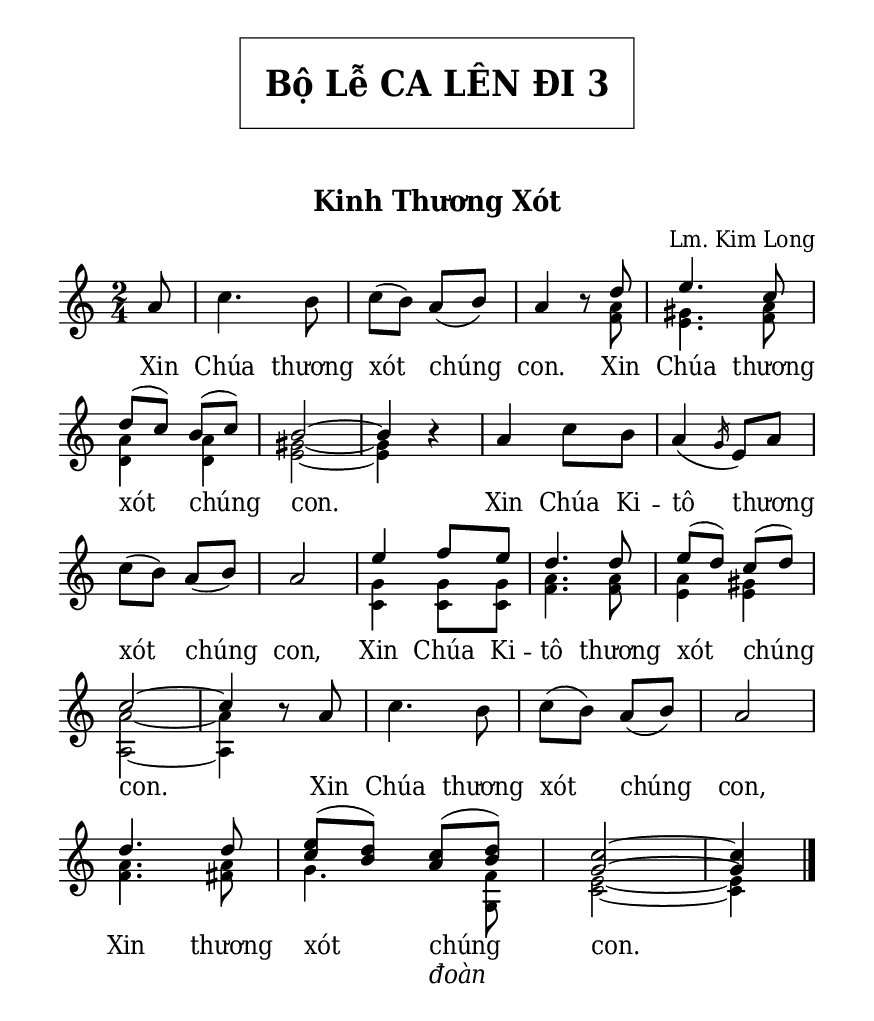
% Cài đặt chung\
\version "2.22.1"
\include "english.ly"

\header {
  title = \markup \fill-line {
    \center-column {
      \box \pad-markup #2 "Bộ Lễ CA LÊN ĐI 3"
      \null \null
    }
  }
  subtitle = \markup { \huge \bold "Kinh Thương Xót" }
  composer = "Lm. Kim Long"
  %arranger = " "
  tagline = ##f
}

% Nhạc phiên khúc
nhacPhienKhucSop = \relative c'' {
  \partial 8 a8 |
  c4. b8 |
  c (b) a (b) |
  a4 r8 d |
  e4. c8 |
  d (c) b (c) |
  b2 ~ |
  b4 r |
  a4 c8 b |
  a4 ( \slashedGrace { g16 ( } e8) ) a |
  c (b) a (b) |
  a2 |
  e'4 f8 e |
  d4. d8 |
  e (d) c (d) |
  c2 ~ |
  c4 r8 a |
  c4. b8 |
  c (b) a (b) |
  a2 |
  d4. d8 |
  <e c>8 (<d b>) <c a> (<d b>) |
  <c g>2 ~ |
  <c g>4 \bar "|."
}

nhacPhienKhucAlto = \relative c'' {
  a8 |
  c4. b8 |
  c (b) a (b) |
  a4 r8 <a f> |
  <gs e>4. <a f>8 |
  <a d,>4 <a d,> |
  <gs e>2 ~ |
  <gs e>4 r |
  a4 c8 b |
  a4 ( \slashedGrace { g16 ( } e8) ) a |
  c (b) a (b) |
  a2 |
  <g c,>4 <g c,>8 <g c,> |
  <a f>4. <a f>8 |
  <a e>4 <gs e> |
  <a a,>2 ~ |
  <a a,>4 r8 a |
  c4. b8 |
  c (b) a (b) |
  a2 |
  <a f>4. <a fs>8 |
  g4. <f g,>8 |
  <e c>2 ~ |
  <e c>4
}

% Lời phiên khúc
loiPhienKhucSop = \lyrics {
  Xin Chúa thương xót chúng con.
  Xin Chúa thương xót chúng con.
  Xin Chúa Ki -- tô thương xót chúng con,
  Xin Chúa Ki -- tô thương xót chúng con.
  Xin Chúa thương xót chúng con,
  Xin thương xót
  <<
    { chúng }
    \new Lyrics {
	    \set associatedVoice = "beBas"
	    \override Lyrics.LyricText.font-shape = #'italic
	    \once \override LyricText.self-alignment-X = #LEFT
	    đoàn
	  }
  >>
  con.
}

% Dàn trang
\paper {
  #(set-paper-size "a5")
  top-margin = 10\mm
  bottom-margin = 10\mm
  left-margin = 10\mm
  right-margin = 10\mm
  indent = #0
  #(define fonts
	 (make-pango-font-tree "Deja Vu Serif Condensed"
	 		       "Deja Vu Serif Condensed"
			       "Deja Vu Serif Condensed"
			       (/ 20 20)))
  print-page-number = ##f
  page-count = #1
}

TongNhip = {
  \key c \major \time 2/4
  \set Timing.beamExceptions = #'()
  \set Timing.baseMoment = #(ly:make-moment 1/4)
}

% Đổi kích thước nốt cho bè phụ
notBePhu =
#(define-music-function (font-size music) (number? ly:music?)
   (for-some-music
     (lambda (m)
       (if (music-is-of-type? m 'rhythmic-event)
           (begin
             (set! (ly:music-property m 'tweaks)
                   (cons `(font-size . ,font-size)
                         (ly:music-property m 'tweaks)))
             #t)
           #f))
     music)
   music)

\score {
  \new ChoirStaff <<
    \new Staff \with {
        \consists "Merge_rests_engraver"
        printPartCombineTexts = ##f
      }
      <<
      \new Voice \TongNhip \partCombine 
        \nhacPhienKhucSop
        \notBePhu -1 { \nhacPhienKhucAlto }
      \new NullVoice = beSop \nhacPhienKhucSop
      \new Lyrics \lyricsto beSop \loiPhienKhucSop
      >>
  >>
  \layout {
    \override Lyrics.LyricSpace.minimum-distance = #1.5
    \override LyricHyphen.minimum-distance = #1.5
    \override Score.BarNumber.break-visibility = ##(#f #f #f)
    \override Score.SpacingSpanner.uniform-stretching = ##t
  } 
}
